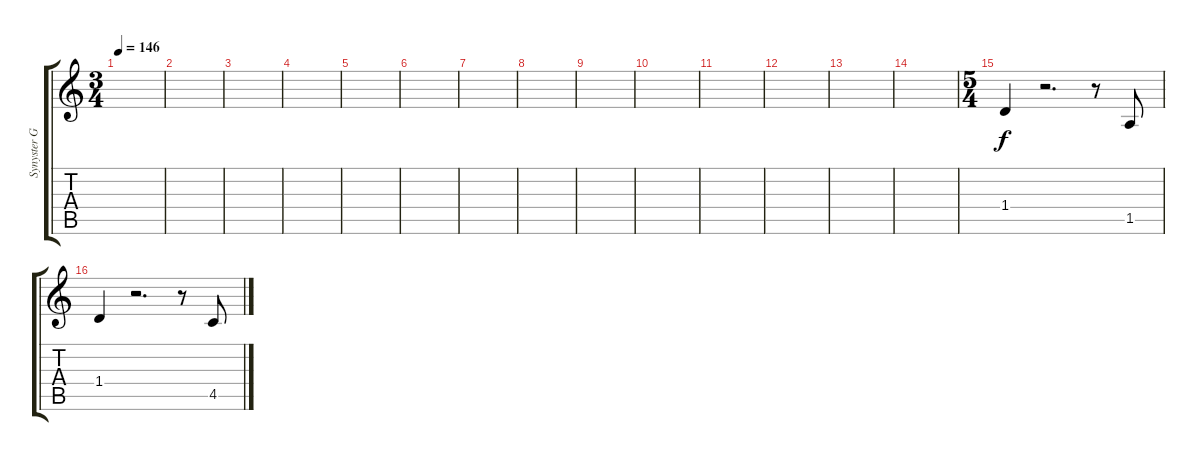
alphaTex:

\track ("Synyster Gates | Gtr. 1 - Db" "Synyster G") {instrument distortionguitar}
\staff {score tabs}
\tuning (Eb4 Bb3 Gb3 Db3 Ab2 Db2) {hide}
\ts (3 4)
\tempo 146
\clef g2
\ks c
|
|
|
|
|
|
|
|
|
|
|
|
|
|
\ts (5 4)
1.4.4 r.2{d} r.8 1.5.8 |
1.4.4 r.2{d} r.8 4.5.8
